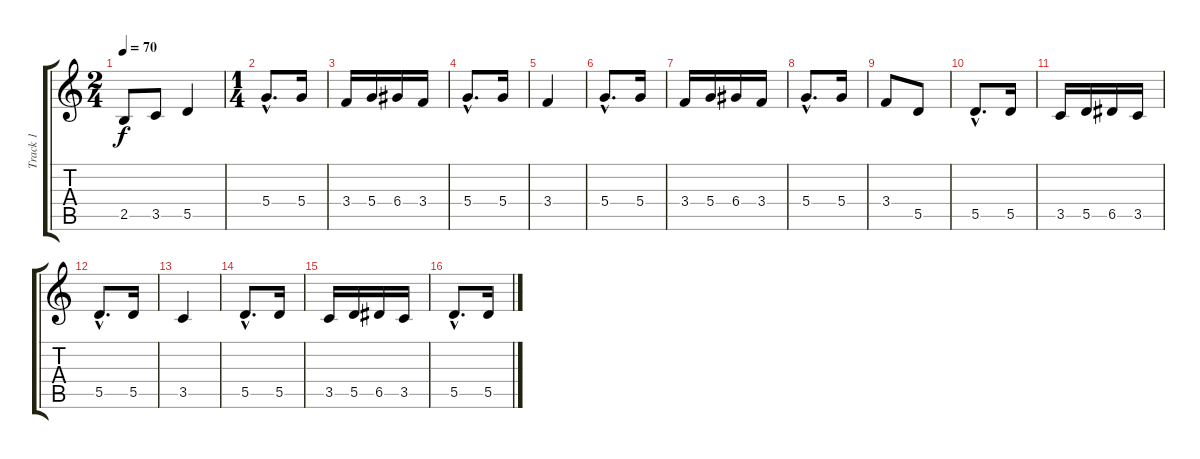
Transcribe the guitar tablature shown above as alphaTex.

\track ("Track 1" "Track 1") {instrument distortionguitar}
\staff {score tabs}
\tuning (E4 B3 G3 D3 A2 E2) {hide}
\ts (2 4)
\tempo 70
\clef g2
\ks c
2.5.8{dy f} 3.5.8 5.5.4 |
\ts (1 4)
5.4{hac}.8{d} 5.4.16 |
3.4.16 5.4.16 6.4.16 3.4.16 |
5.4{hac}.8{d} 5.4.16 |
3.4.4 |
5.4{hac}.8{d} 5.4.16 |
3.4.16 5.4.16 6.4.16 3.4.16 |
5.4{hac}.8{d} 5.4.16 |
3.4.8 5.5.8 |
5.5{hac}.8{d} 5.5.16 |
3.5.16 5.5.16 6.5.16 3.5.16 |
5.5{hac}.8{d} 5.5.16 |
3.5.4 |
5.5{hac}.8{d} 5.5.16 |
3.5.16 5.5.16 6.5.16 3.5.16 |
5.5{hac}.8{d} 5.5.16
